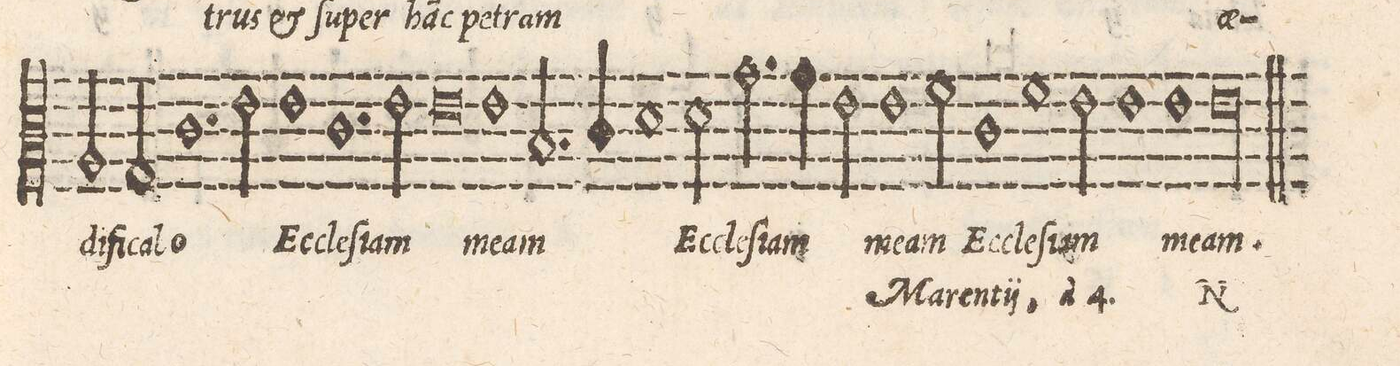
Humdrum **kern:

**kern	**text
*I"ALTVS	*
*clefC3	*
*k[]	*
*met(C|)	*
*M2/1	*
2A/	-di-
2G/	-fi-
=64-	=64-
1.c	-ca-
2e\	-bo
=65-	=65-
1e	Ec-
1.c	-cle-
=66-	=66-
2e\	-ſi-
0e	-am
=67-	=67-
1e	me-
=68-	=68-
2.B/	-am
4c/	.
1d	.
=69-	=69-
2d\	Ec-
2.g\	cle-
4g\	-ſi-
2e\	-am
=70-	=70-
1e	me-
2f\	-am
1c\	Ec-
=71-	=71-
1f\	-cle-
2e\	-ſi-
=72-	=72-
1e	-am
1e	me-
=73-	=73-
0el	-am.
==	==
*-	*-
